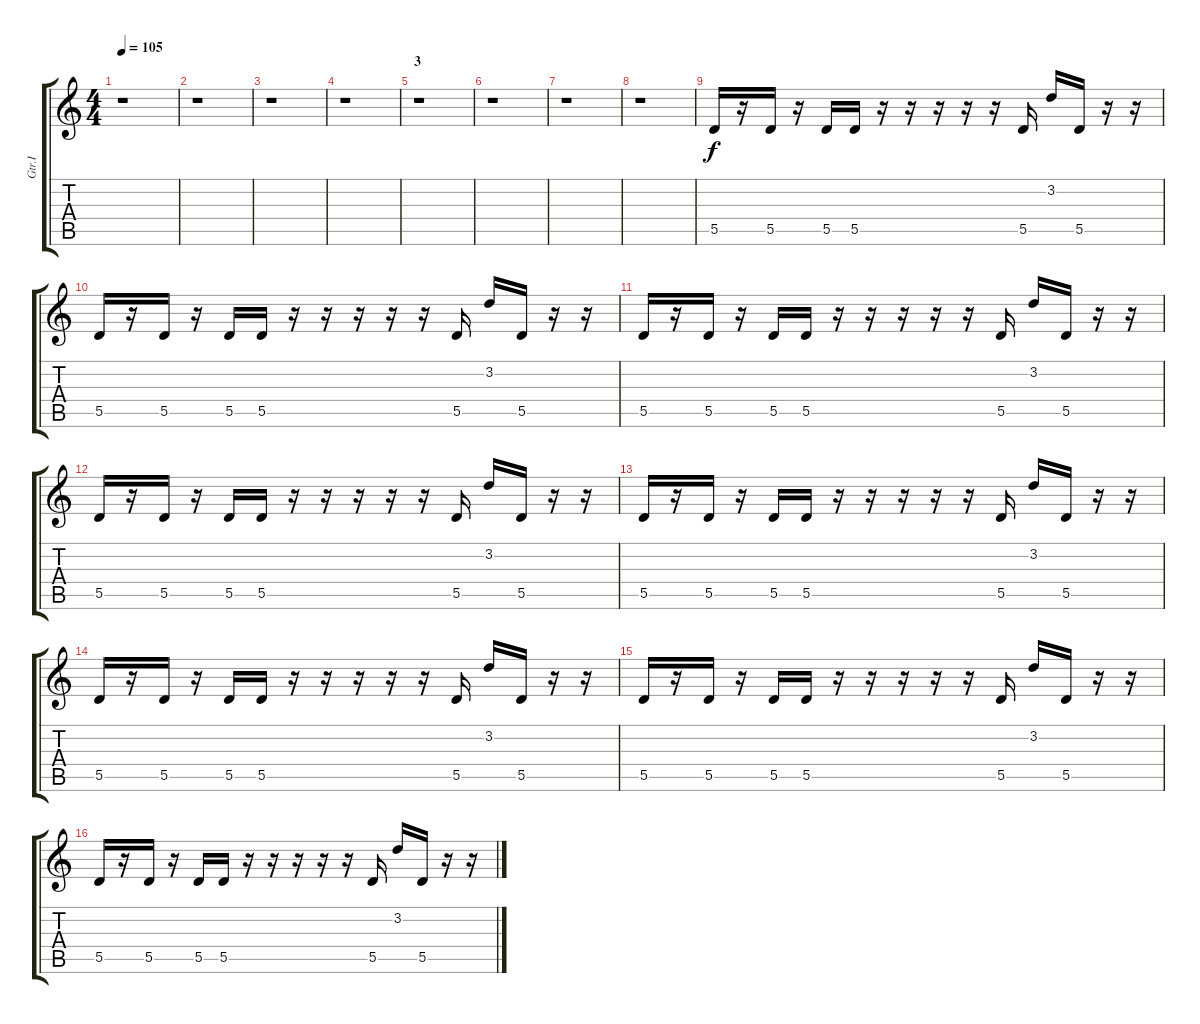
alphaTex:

\track ("Gtr.I" "Gtr.I") {instrument electricguitarmuted}
\staff {score tabs}
\tuning (E4 B3 G3 D3 A2 E2) {hide}
\ts (4 4)
\tempo 105
\clef g2
\ks c
r.1{dy f} |
r.1 |
r.1 |
r.1 |
\section ("" "3")
r.1 |
r.1 |
r.1 |
r.1 |
5.5.16 r.16 5.5.16 r.16 5.5.16 5.5.16 r.16 r.16 r.16 r.16 r.16 5.5.16 3.2.16 5.5.16 r.16 r.16 |
5.5.16 r.16 5.5.16 r.16 5.5.16 5.5.16 r.16 r.16 r.16 r.16 r.16 5.5.16 3.2.16 5.5.16 r.16 r.16 |
5.5.16 r.16 5.5.16 r.16 5.5.16 5.5.16 r.16 r.16 r.16 r.16 r.16 5.5.16 3.2.16 5.5.16 r.16 r.16 |
5.5.16 r.16 5.5.16 r.16 5.5.16 5.5.16 r.16 r.16 r.16 r.16 r.16 5.5.16 3.2.16 5.5.16 r.16 r.16 |
5.5.16 r.16 5.5.16 r.16 5.5.16 5.5.16 r.16 r.16 r.16 r.16 r.16 5.5.16 3.2.16 5.5.16 r.16 r.16 |
5.5.16 r.16 5.5.16 r.16 5.5.16 5.5.16 r.16 r.16 r.16 r.16 r.16 5.5.16 3.2.16 5.5.16 r.16 r.16 |
5.5.16 r.16 5.5.16 r.16 5.5.16 5.5.16 r.16 r.16 r.16 r.16 r.16 5.5.16 3.2.16 5.5.16 r.16 r.16 |
5.5.16 r.16 5.5.16 r.16 5.5.16 5.5.16 r.16 r.16 r.16 r.16 r.16 5.5.16 3.2.16 5.5.16 r.16 r.16
